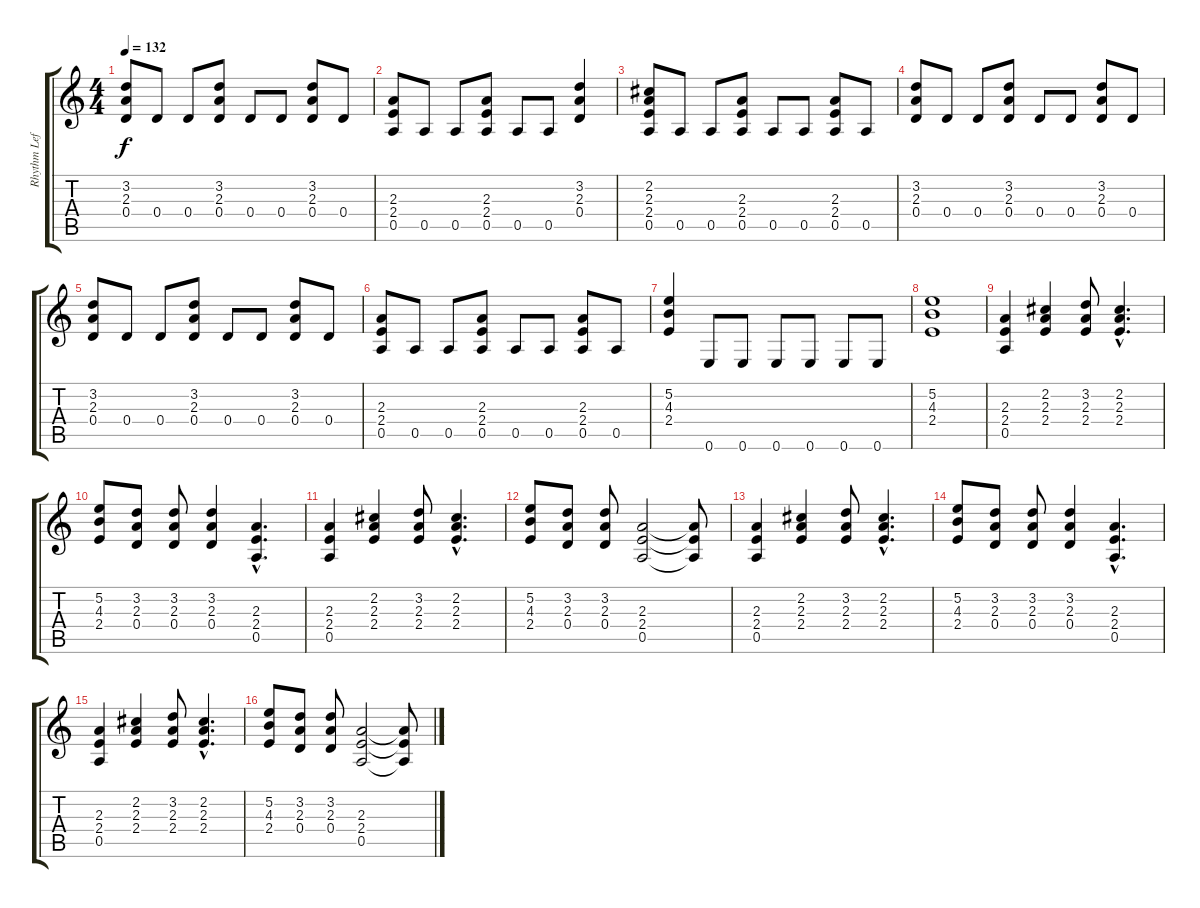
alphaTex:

\track ("Rhythm Left pan" "Rhythm Lef") {instrument distortionguitar}
\staff {score tabs}
\tuning (E4 B3 G3 D3 A2 E2) {hide}
\ts (4 4)
\tempo 132
\clef g2
\ks c
(3.2 2.3 0.4).8{dy f} 0.4.8 0.4.8 (3.2 2.3 0.4).8 0.4.8 0.4.8 (3.2 2.3 0.4).8 0.4.8 |
(2.3 2.4 0.5).8 0.5.8 0.5.8 (2.3 2.4 0.5).8 0.5.8 0.5.8 (3.2 2.3 0.4).4 |
(2.2 2.3 2.4 0.5).8 0.5.8 0.5.8 (2.3 2.4 0.5).8 0.5.8 0.5.8 (2.3 2.4 0.5).8 0.5.8 |
(3.2 2.3 0.4).8 0.4.8 0.4.8 (3.2 2.3 0.4).8 0.4.8 0.4.8 (3.2 2.3 0.4).8 0.4.8 |
(3.2 2.3 0.4).8 0.4.8 0.4.8 (3.2 2.3 0.4).8 0.4.8 0.4.8 (3.2 2.3 0.4).8 0.4.8 |
(2.3 2.4 0.5).8 0.5.8 0.5.8 (2.3 2.4 0.5).8 0.5.8 0.5.8 (2.3 2.4 0.5).8 0.5.8 |
(5.2 4.3 2.4).4 0.6.8 0.6.8 0.6.8 0.6.8 0.6.8 0.6.8 |
(5.2 4.3 2.4).1 |
(2.3 2.4 0.5).4 (2.2 2.3 2.4).4 (3.2 2.3 2.4).8 (2.2{hac} 2.3 2.4{hac}).4{d} |
(5.2 4.3 2.4).8 (3.2 2.3 0.4).8 (3.2 2.3 0.4).8 (3.2 2.3 0.4).4 (2.3{hac} 2.4{hac} 0.5{hac}).4{d} |
(2.3 2.4 0.5).4 (2.2 2.3 2.4).4 (3.2 2.3 2.4).8 (2.2{hac} 2.3 2.4{hac}).4{d} |
(5.2 4.3 2.4).8 (3.2 2.3 0.4).8 (3.2 2.3 0.4).8 (2.3 2.4 0.5).2 (2.3{t} 2.4{t} 0.5{t}).8 |
(2.3 2.4 0.5).4 (2.2 2.3 2.4).4 (3.2 2.3 2.4).8 (2.2{hac} 2.3 2.4{hac}).4{d} |
(5.2 4.3 2.4).8 (3.2 2.3 0.4).8 (3.2 2.3 0.4).8 (3.2 2.3 0.4).4 (2.3{hac} 2.4{hac} 0.5{hac}).4{d} |
(2.3 2.4 0.5).4 (2.2 2.3 2.4).4 (3.2 2.3 2.4).8 (2.2{hac} 2.3 2.4{hac}).4{d} |
(5.2 4.3 2.4).8 (3.2 2.3 0.4).8 (3.2 2.3 0.4).8 (2.3 2.4 0.5).2 (2.3{t} 2.4{t} 0.5{t}).8
